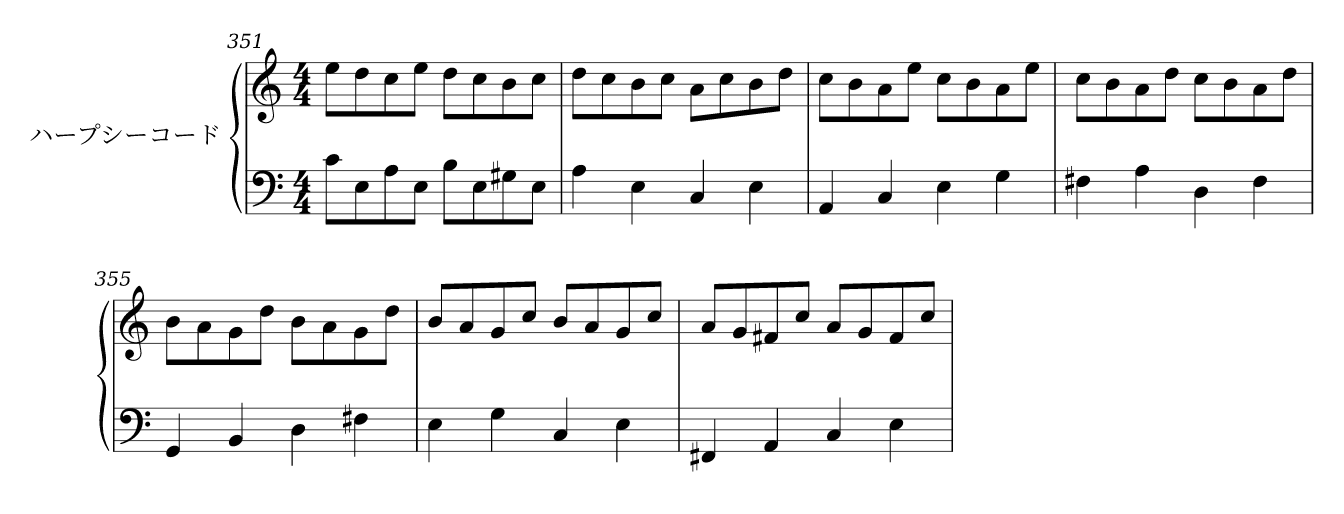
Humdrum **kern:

**kern	**kern
*part1	*part1
*staff2	*staff1
*I"ハープシーコード	*
!!LO:LB:g=z
*clefF4	*clefG2
*k[]	*k[]
*M4/4	*M4/4
=351	=351
8c\L	8ee\L
8E\	8dd\
8A\	8cc\
8E\J	8ee\J
8B\L	8dd\L
8E\	8cc\
8G#X\	8b\
8E\J	8cc\J
=352	=352
4A\	8dd\L
.	8cc\
4E\	8b\
.	8cc\J
4C/	8a\L
.	8cc\
4E\	8b\
.	8dd\J
=353	=353
4AA/	8cc\L
.	8b\
4C/	8a\
.	8ee\J
4E\	8cc\L
.	8b\
4G\	8a\
.	8ee\J
=354	=354
4F#X\	8cc\L
.	8b\
4A\	8a\
.	8dd\J
4D\	8cc\L
.	8b\
4F#\	8a\
.	8dd\J
=355	=355
4GG/	8b\L
.	8a\
4BB/	8g\
.	8dd\J
4D\	8b\L
.	8a\
4F#X\	8g\
.	8dd\J
!!LO:LB:g=z
=356	=356
4E\	8b/L
.	8a/
4G\	8g/
.	8cc/J
4C/	8b/L
.	8a/
4E\	8g/
.	8cc/J
=357	=357
4FF#X/	8a/L
.	8g/
4AA/	8f#X/
.	8cc/J
4C/	8a/L
.	8g/
4E\	8f#/
.	8cc/J
=	=
*-	*-
